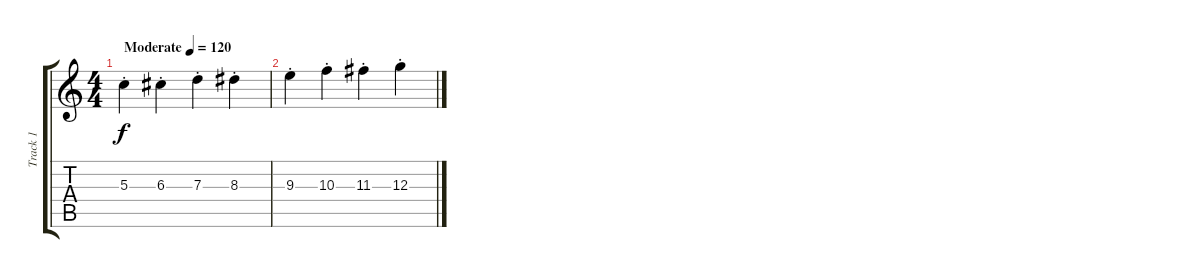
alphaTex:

\track ("Track 1" "Track 1") {instrument acousticguitarsteel}
\staff {score tabs}
\tuning (E4 B3 G3 D3 A2 E2) {hide}
\ts (4 4)
\tempo (120 "Moderate")
\clef g2
\ks c
5.3{st}.4{dy f instrument acousticguitarsteel} 6.3{st}.4 7.3{st}.4 8.3{st}.4 |
9.3{st}.4 10.3{st}.4 11.3{st}.4 12.3{st}.4
